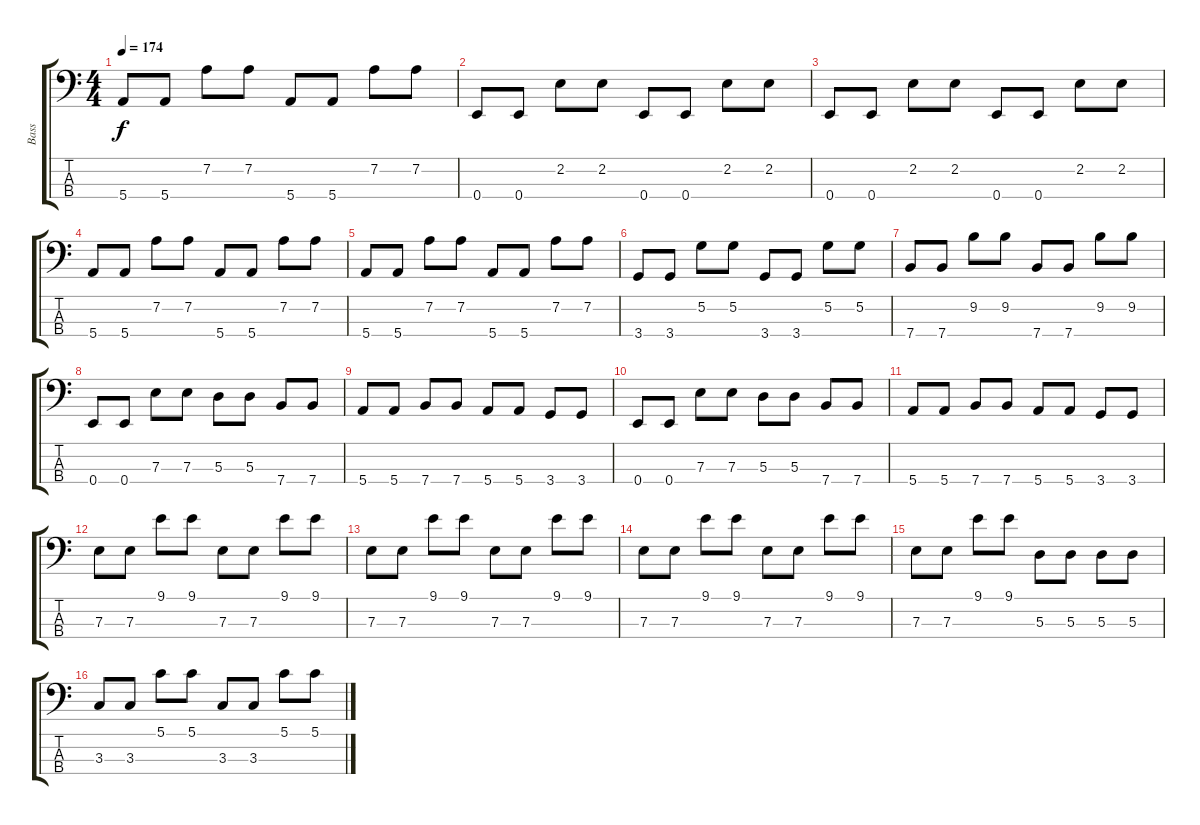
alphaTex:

\track ("Bass" "Bass") {instrument electricbassfinger}
\staff {score tabs}
\tuning (G2 D2 A1 E1) {hide}
\ts (4 4)
\tempo 174
\clef f4
\ks c
5.4.8{dy f} 5.4.8 7.2.8 7.2.8 5.4.8 5.4.8 7.2.8 7.2.8 |
0.4.8 0.4.8 2.2.8 2.2.8 0.4.8 0.4.8 2.2.8 2.2.8 |
0.4.8 0.4.8 2.2.8 2.2.8 0.4.8 0.4.8 2.2.8 2.2.8 |
5.4.8 5.4.8 7.2.8 7.2.8 5.4.8 5.4.8 7.2.8 7.2.8 |
5.4.8 5.4.8 7.2.8 7.2.8 5.4.8 5.4.8 7.2.8 7.2.8 |
3.4.8 3.4.8 5.2.8 5.2.8 3.4.8 3.4.8 5.2.8 5.2.8 |
7.4.8 7.4.8 9.2.8 9.2.8 7.4.8 7.4.8 9.2.8 9.2.8 |
0.4.8 0.4.8 7.3.8 7.3.8 5.3.8 5.3.8 7.4.8 7.4.8 |
5.4.8 5.4.8 7.4.8 7.4.8 5.4.8 5.4.8 3.4.8 3.4.8 |
0.4.8 0.4.8 7.3.8 7.3.8 5.3.8 5.3.8 7.4.8 7.4.8 |
5.4.8 5.4.8 7.4.8 7.4.8 5.4.8 5.4.8 3.4.8 3.4.8 |
7.3.8 7.3.8 9.1.8 9.1.8 7.3.8 7.3.8 9.1.8 9.1.8 |
7.3.8 7.3.8 9.1.8 9.1.8 7.3.8 7.3.8 9.1.8 9.1.8 |
7.3.8 7.3.8 9.1.8 9.1.8 7.3.8 7.3.8 9.1.8 9.1.8 |
7.3.8 7.3.8 9.1.8 9.1.8 5.3.8 5.3.8 5.3.8 5.3.8 |
3.3.8 3.3.8 5.1.8 5.1.8 3.3.8 3.3.8 5.1.8 5.1.8
